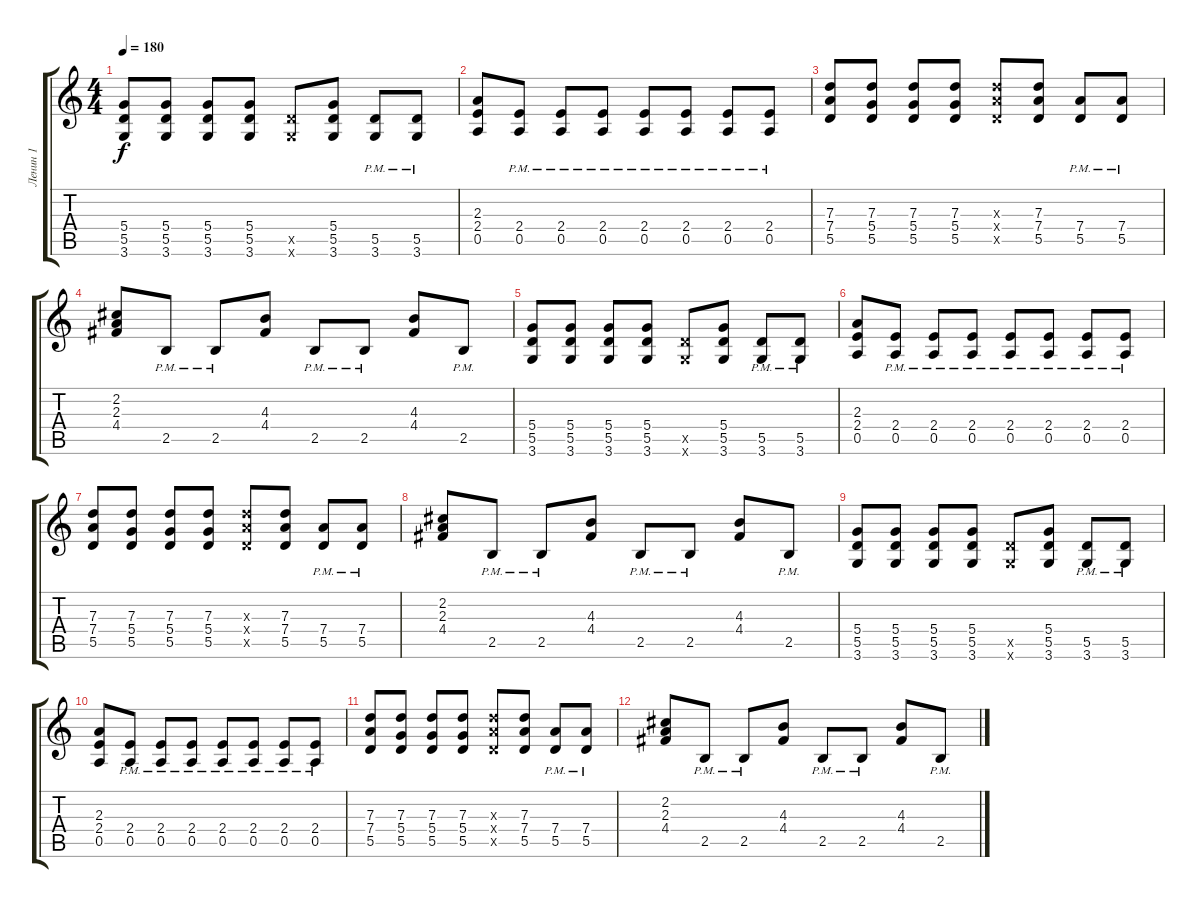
\track ("Ленин 1" "Ленин 1") {instrument distortionguitar}
\staff {score tabs}
\tuning (E4 B3 G3 D3 A2 E2) {hide}
\ts (4 4)
\tempo 180
\clef g2
\ks c
(5.4 5.5 3.6).8{dy f} (5.4 5.5 3.6).8 (5.4 5.5 3.6).8 (5.4 5.5 3.6).8 (5.5{x} 3.6{x}).8 (5.4 5.5 3.6).8 (5.5{pm} 3.6{pm}).8 (5.5{pm} 3.6{pm}).8 |
(2.3 2.4 0.5).8 (2.4{pm} 0.5{pm}).8 (2.4{pm} 0.5{pm}).8 (2.4{pm} 0.5{pm}).8 (2.4{pm} 0.5{pm}).8 (2.4{pm} 0.5{pm}).8 (2.4{pm} 0.5{pm}).8 (2.4{pm} 0.5{pm}).8 |
(7.3 7.4 5.5).8 (7.3 5.4 5.5).8 (7.3 5.4 5.5).8 (7.3 5.4 5.5).8 (7.3{x} 7.4{x} 5.5{x}).8 (7.3 7.4 5.5).8 (7.4{pm} 5.5{pm}).8 (7.4{pm} 5.5{pm}).8 |
(2.2 2.3 4.4).8 2.5{pm}.8 2.5{pm}.8 (4.3 4.4).8 2.5{pm}.8 2.5{pm}.8 (4.3 4.4).8 2.5{pm}.8 |
(5.4 5.5 3.6).8 (5.4 5.5 3.6).8 (5.4 5.5 3.6).8 (5.4 5.5 3.6).8 (5.5{x} 3.6{x}).8 (5.4 5.5 3.6).8 (5.5{pm} 3.6{pm}).8 (5.5{pm} 3.6{pm}).8 |
(2.3 2.4 0.5).8 (2.4{pm} 0.5{pm}).8 (2.4{pm} 0.5{pm}).8 (2.4{pm} 0.5{pm}).8 (2.4{pm} 0.5{pm}).8 (2.4{pm} 0.5{pm}).8 (2.4{pm} 0.5{pm}).8 (2.4{pm} 0.5{pm}).8 |
(7.3 7.4 5.5).8 (7.3 5.4 5.5).8 (7.3 5.4 5.5).8 (7.3 5.4 5.5).8 (7.3{x} 7.4{x} 5.5{x}).8 (7.3 7.4 5.5).8 (7.4{pm} 5.5{pm}).8 (7.4{pm} 5.5{pm}).8 |
(2.2 2.3 4.4).8 2.5{pm}.8 2.5{pm}.8 (4.3 4.4).8 2.5{pm}.8 2.5{pm}.8 (4.3 4.4).8 2.5{pm}.8 |
(5.4 5.5 3.6).8 (5.4 5.5 3.6).8 (5.4 5.5 3.6).8 (5.4 5.5 3.6).8 (5.5{x} 3.6{x}).8 (5.4 5.5 3.6).8 (5.5{pm} 3.6{pm}).8 (5.5{pm} 3.6{pm}).8 |
(2.3 2.4 0.5).8 (2.4{pm} 0.5{pm}).8 (2.4{pm} 0.5{pm}).8 (2.4{pm} 0.5{pm}).8 (2.4{pm} 0.5{pm}).8 (2.4{pm} 0.5{pm}).8 (2.4{pm} 0.5{pm}).8 (2.4{pm} 0.5{pm}).8 |
(7.3 7.4 5.5).8 (7.3 5.4 5.5).8 (7.3 5.4 5.5).8 (7.3 5.4 5.5).8 (7.3{x} 7.4{x} 5.5{x}).8 (7.3 7.4 5.5).8 (7.4{pm} 5.5{pm}).8 (7.4{pm} 5.5{pm}).8 |
(2.2 2.3 4.4).8 2.5{pm}.8 2.5{pm}.8 (4.3 4.4).8 2.5{pm}.8 2.5{pm}.8 (4.3 4.4).8 2.5{pm}.8
